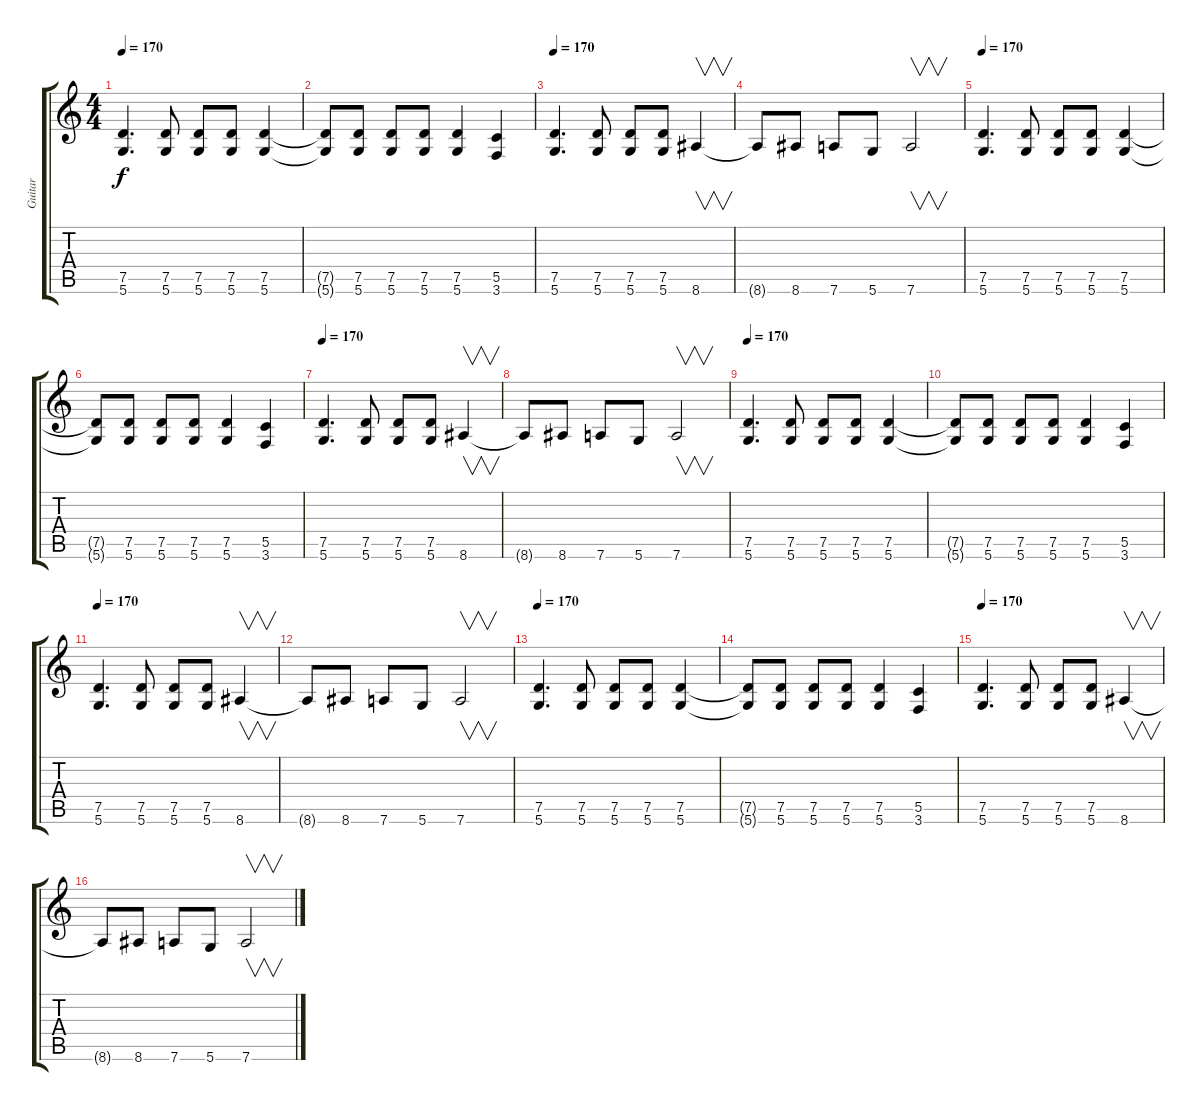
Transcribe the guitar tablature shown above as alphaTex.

\track ("Guitar" "Guitar") {instrument distortionguitar}
\staff {score tabs}
\tuning (D4 A3 F3 C3 G2 D2) {hide}
\ts (4 4)
\tempo 170
\clef g2
\ks c
(7.5 5.6).4{d dy f volume 14} (7.5 5.6).8 (7.5 5.6).8 (7.5 5.6).8 (7.5 5.6).4 |
(7.5{t} 5.6{t}).8 (7.5 5.6).8 (7.5 5.6).8 (7.5 5.6).8 (7.5 5.6).4 (5.5 3.6).4 |
\tempo 170
(7.5 5.6).4{d} (7.5 5.6).8 (7.5 5.6).8 (7.5 5.6).8 8.6.4{v} |
8.6{t}.8 8.6.8 7.6.8 5.6.8 7.6.2{v} |
\tempo 170
(7.5 5.6).4{d volume 14} (7.5 5.6).8 (7.5 5.6).8 (7.5 5.6).8 (7.5 5.6).4 |
(7.5{t} 5.6{t}).8 (7.5 5.6).8 (7.5 5.6).8 (7.5 5.6).8 (7.5 5.6).4 (5.5 3.6).4 |
\tempo 170
(7.5 5.6).4{d} (7.5 5.6).8 (7.5 5.6).8 (7.5 5.6).8 8.6.4{v} |
8.6{t}.8 8.6.8 7.6.8 5.6.8 7.6.2{v} |
\tempo 170
(7.5 5.6).4{d volume 14} (7.5 5.6).8 (7.5 5.6).8 (7.5 5.6).8 (7.5 5.6).4 |
(7.5{t} 5.6{t}).8 (7.5 5.6).8 (7.5 5.6).8 (7.5 5.6).8 (7.5 5.6).4 (5.5 3.6).4 |
\tempo 170
(7.5 5.6).4{d} (7.5 5.6).8 (7.5 5.6).8 (7.5 5.6).8 8.6.4{v} |
8.6{t}.8 8.6.8 7.6.8 5.6.8 7.6.2{v} |
\tempo 170
(7.5 5.6).4{d volume 14} (7.5 5.6).8 (7.5 5.6).8 (7.5 5.6).8 (7.5 5.6).4 |
(7.5{t} 5.6{t}).8 (7.5 5.6).8 (7.5 5.6).8 (7.5 5.6).8 (7.5 5.6).4 (5.5 3.6).4 |
\tempo 170
(7.5 5.6).4{d} (7.5 5.6).8 (7.5 5.6).8 (7.5 5.6).8 8.6.4{v} |
8.6{t}.8 8.6.8 7.6.8 5.6.8 7.6.2{v}
